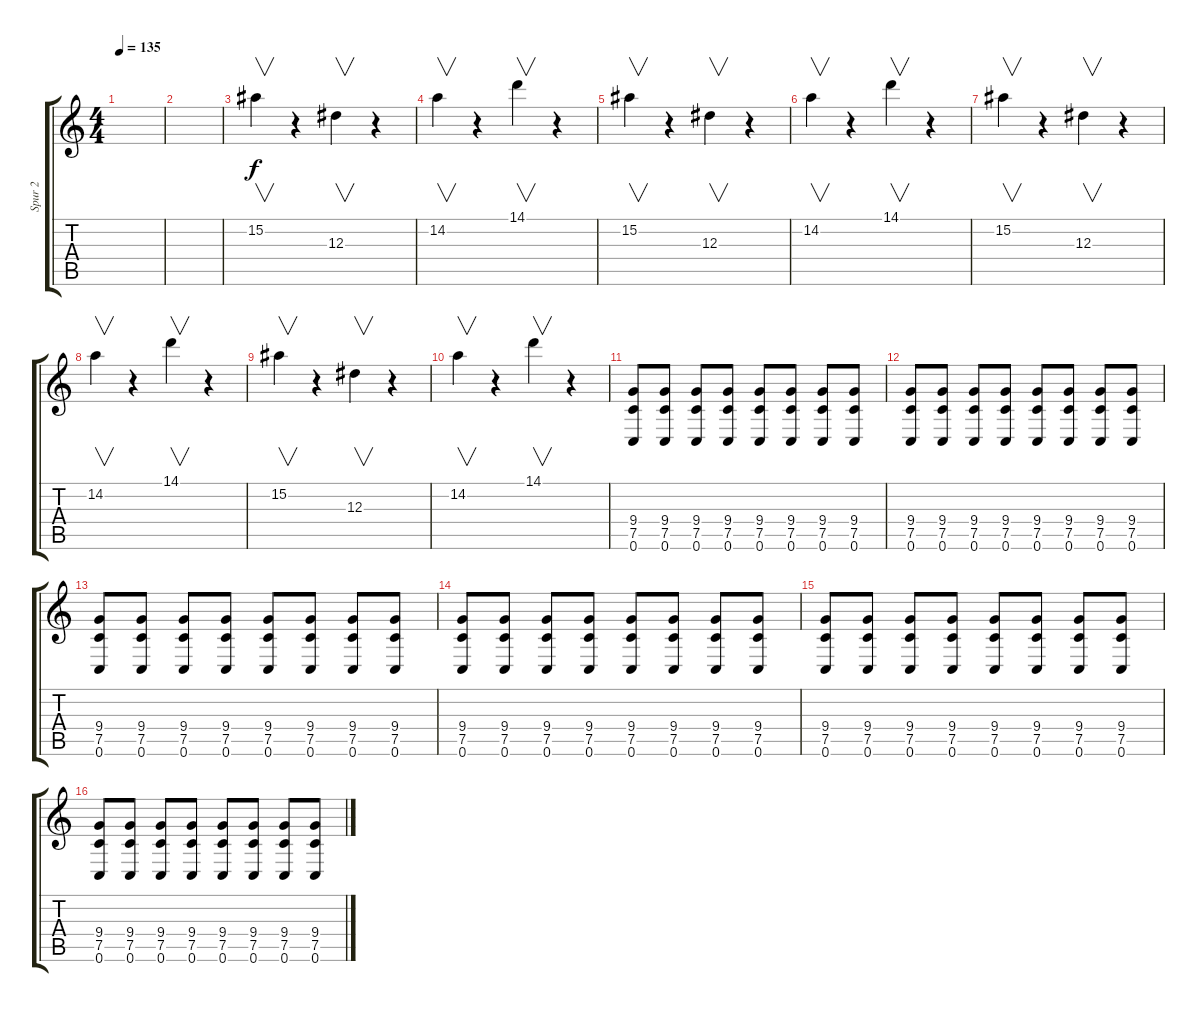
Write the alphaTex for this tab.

\track ("Spur 2" "Spur 2") {instrument overdrivenguitar}
\staff {score tabs}
\tuning (C4 G3 Eb3 Bb2 F2 C2) {hide}
\ts (4 4)
\tempo 135
\clef g2
\ks c
|
|
15.2.4{v} r.4 12.3.4{v} r.4 |
14.2.4{v} r.4 14.1.4{v} r.4 |
15.2.4{v} r.4 12.3.4{v} r.4 |
14.2.4{v} r.4 14.1.4{v} r.4 |
15.2.4{v} r.4 12.3.4{v} r.4 |
14.2.4{v} r.4 14.1.4{v} r.4 |
15.2.4{v} r.4 12.3.4{v} r.4 |
14.2.4{v} r.4 14.1.4{v} r.4 |
(9.4 7.5 0.6).8 (9.4 7.5 0.6).8 (9.4 7.5 0.6).8 (9.4 7.5 0.6).8 (9.4 7.5 0.6).8 (9.4 7.5 0.6).8 (9.4 7.5 0.6).8 (9.4 7.5 0.6).8 |
(9.4 7.5 0.6).8 (9.4 7.5 0.6).8 (9.4 7.5 0.6).8 (9.4 7.5 0.6).8 (9.4 7.5 0.6).8 (9.4 7.5 0.6).8 (9.4 7.5 0.6).8 (9.4 7.5 0.6).8 |
(9.4 7.5 0.6).8 (9.4 7.5 0.6).8 (9.4 7.5 0.6).8 (9.4 7.5 0.6).8 (9.4 7.5 0.6).8 (9.4 7.5 0.6).8 (9.4 7.5 0.6).8 (9.4 7.5 0.6).8 |
(9.4 7.5 0.6).8 (9.4 7.5 0.6).8 (9.4 7.5 0.6).8 (9.4 7.5 0.6).8 (9.4 7.5 0.6).8 (9.4 7.5 0.6).8 (9.4 7.5 0.6).8 (9.4 7.5 0.6).8 |
(9.4 7.5 0.6).8 (9.4 7.5 0.6).8 (9.4 7.5 0.6).8 (9.4 7.5 0.6).8 (9.4 7.5 0.6).8 (9.4 7.5 0.6).8 (9.4 7.5 0.6).8 (9.4 7.5 0.6).8 |
(9.4 7.5 0.6).8 (9.4 7.5 0.6).8 (9.4 7.5 0.6).8 (9.4 7.5 0.6).8 (9.4 7.5 0.6).8 (9.4 7.5 0.6).8 (9.4 7.5 0.6).8 (9.4 7.5 0.6).8
